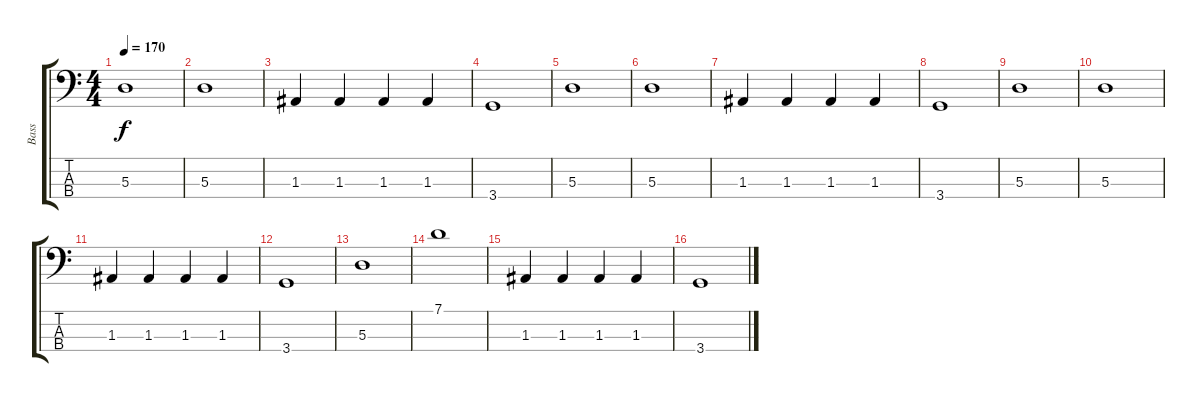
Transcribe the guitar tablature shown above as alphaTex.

\track ("Bass" "Bass") {instrument electricbasspick}
\staff {score tabs}
\tuning (G2 D2 A1 E1) {hide}
\ts (4 4)
\tempo 170
\clef f4
\ks c
5.3.1{dy f} |
5.3.1 |
1.3.4 1.3.4 1.3.4 1.3.4 |
3.4.1 |
5.3.1 |
5.3.1 |
1.3.4 1.3.4 1.3.4 1.3.4 |
3.4.1 |
5.3.1 |
5.3.1 |
1.3.4 1.3.4 1.3.4 1.3.4 |
3.4.1 |
5.3.1 |
7.1.1 |
1.3.4 1.3.4 1.3.4 1.3.4 |
3.4.1
